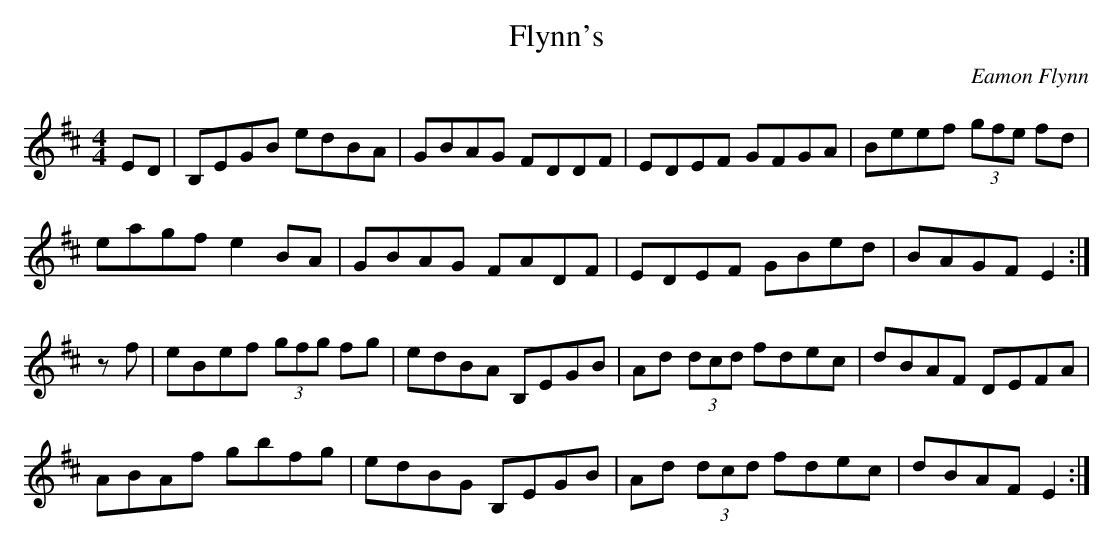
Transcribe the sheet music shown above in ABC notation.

X:1
T: Flynn's
C: Eamon Flynn
M: 4/4
L: 1/8
K: Edor
ED | B,EGB edBA | GBAG FDDF | EDEF GFGA |\
Beef (3gfe fd |
eagf e2 BA | GBAG FADF | EDEF GBed | BAGF E2 :|
zf | eBef (3gfg fg | edBA B,EGB | Ad (3dcd fdec |\
dBAF DEFA |
ABAf gbfg |edBG B,EGB |Ad (3dcd fdec |dBAF E2 :|
